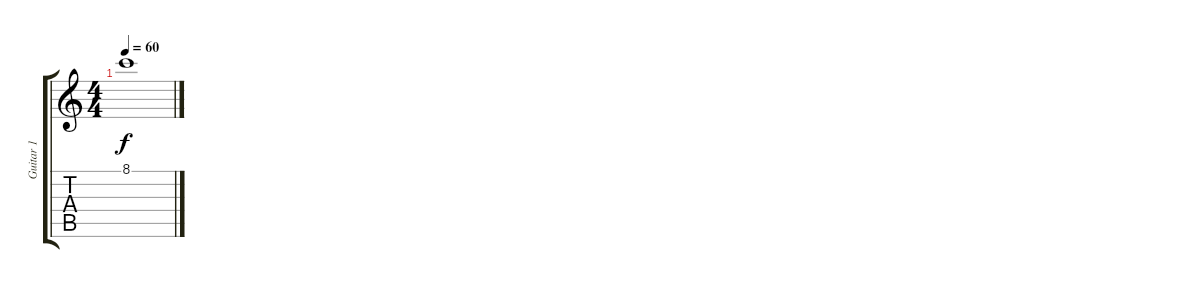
\track ("Guitar 1" "Guitar 1") {instrument distortionguitar}
\staff {score tabs}
\tuning (E4 B3 G3 D3 A2 E2) {hide}
\ts (4 4)
\tempo 60
\clef g2
\ks c
8.1{t}.1{dy f volume 0}
